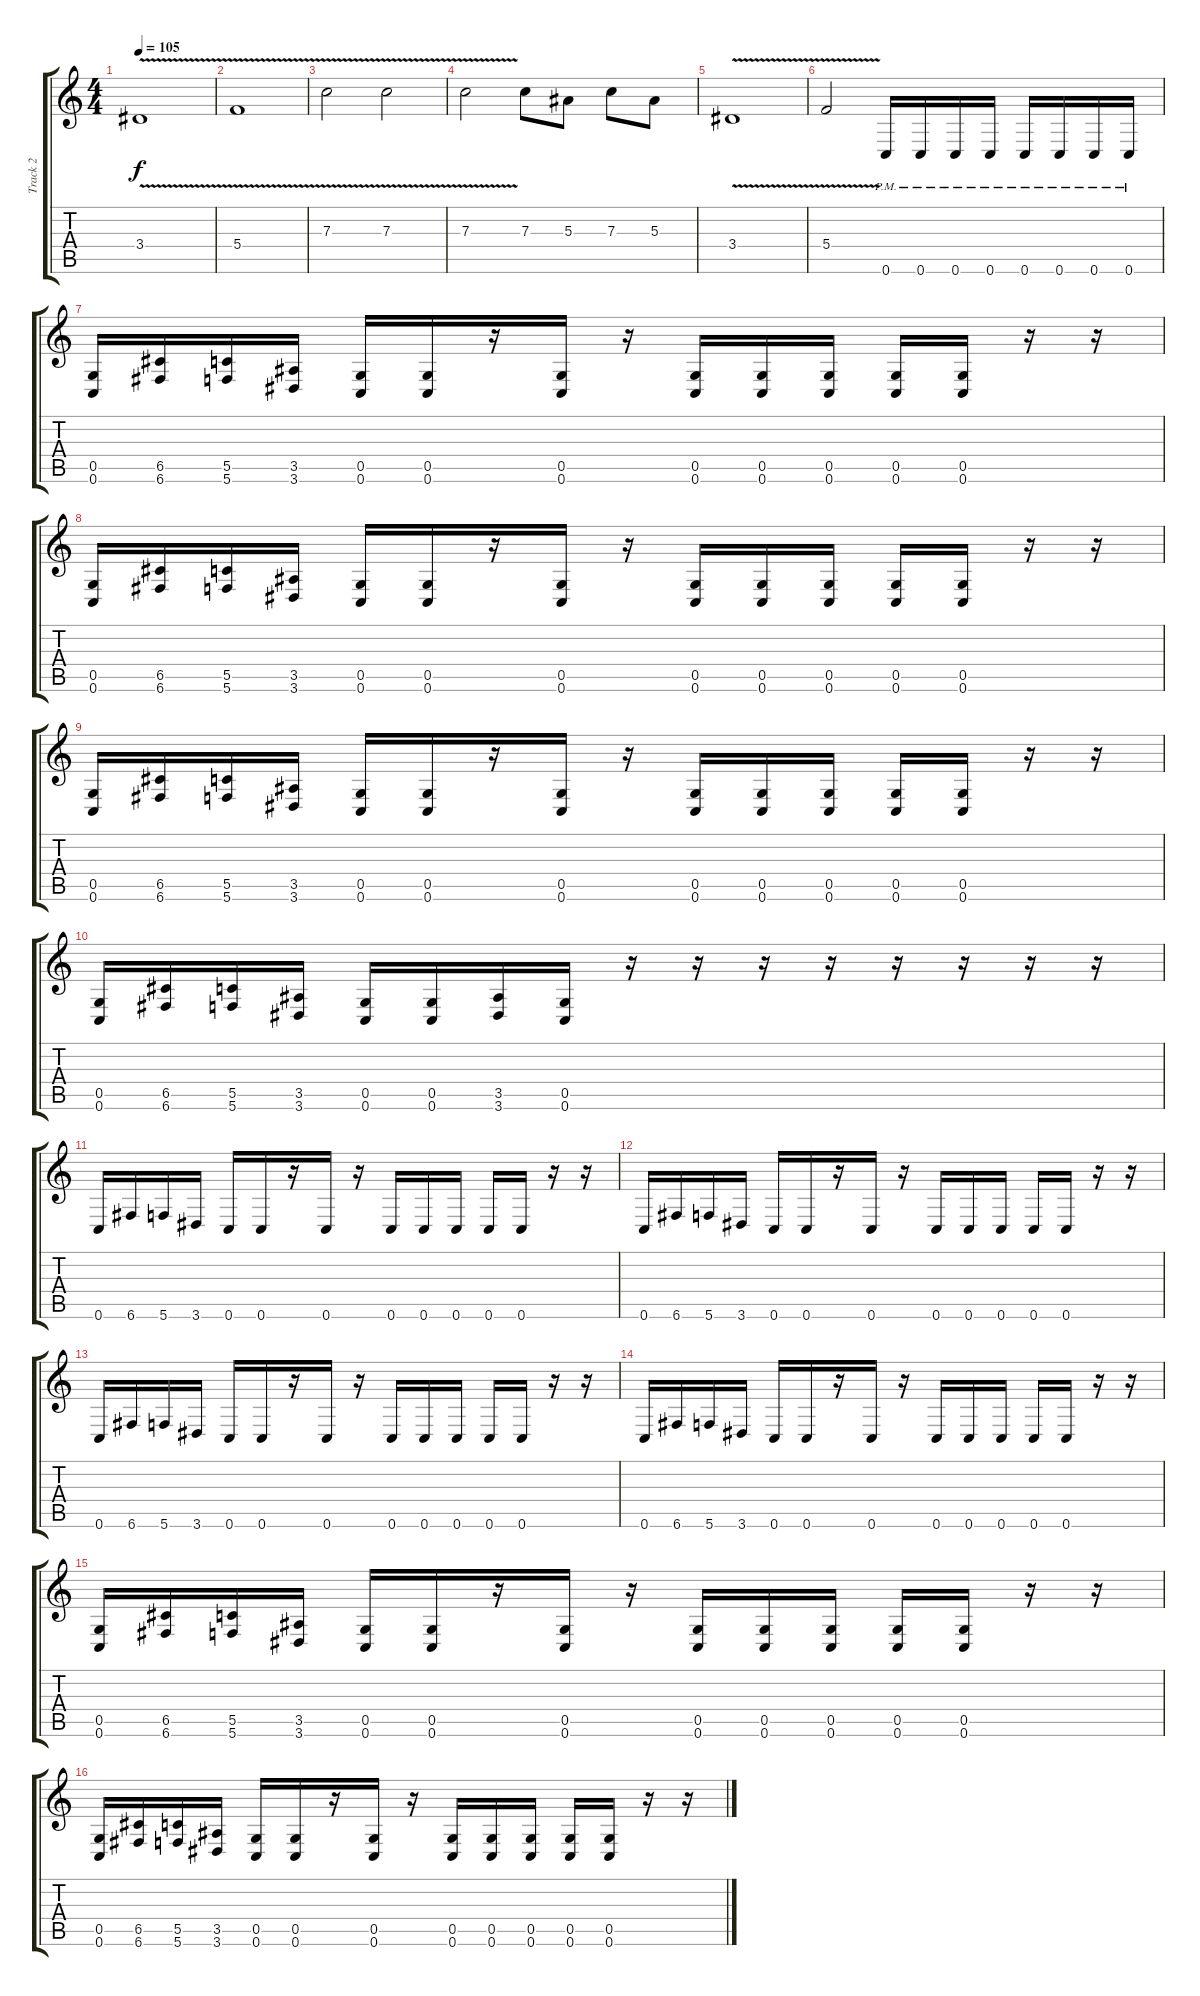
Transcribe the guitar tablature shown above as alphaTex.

\track ("Track 2" "Track 2") {instrument distortionguitar}
\staff {score tabs}
\tuning (D4 A3 F3 C3 G2 C2) {hide}
\ts (4 4)
\tempo 105
\clef g2
\ks c
3.4{v}.1{dy f} |
5.4{v}.1 |
7.3{v}.2 7.3{v}.2 |
7.3{v}.2 7.3.8 5.3.8 7.3.8 5.3.8 |
3.4{v}.1 |
5.4{v}.2 0.6{pm}.16 0.6{pm}.16 0.6{pm}.16 0.6{pm}.16 0.6{pm}.16 0.6{pm}.16 0.6{pm}.16 0.6{pm}.16 |
(0.5 0.6).16 (6.5 6.6).16 (5.5 5.6).16 (3.5 3.6).16 (0.5 0.6).16 (0.5 0.6).16 r.16 (0.5 0.6).16 r.16 (0.5 0.6).16 (0.5 0.6).16 (0.5 0.6).16 (0.5 0.6).16 (0.5 0.6).16 r.16 r.16 |
(0.5 0.6).16 (6.5 6.6).16 (5.5 5.6).16 (3.5 3.6).16 (0.5 0.6).16 (0.5 0.6).16 r.16 (0.5 0.6).16 r.16 (0.5 0.6).16 (0.5 0.6).16 (0.5 0.6).16 (0.5 0.6).16 (0.5 0.6).16 r.16 r.16 |
(0.5 0.6).16 (6.5 6.6).16 (5.5 5.6).16 (3.5 3.6).16 (0.5 0.6).16 (0.5 0.6).16 r.16 (0.5 0.6).16 r.16 (0.5 0.6).16 (0.5 0.6).16 (0.5 0.6).16 (0.5 0.6).16 (0.5 0.6).16 r.16 r.16 |
(0.5 0.6).16 (6.5 6.6).16 (5.5 5.6).16 (3.5 3.6).16 (0.5 0.6).16 (0.5 0.6).16 (3.5 3.6).16 (0.5 0.6).16 r.16 r.16 r.16 r.16 r.16 r.16 r.16 r.16 |
0.6.16 6.6.16 5.6.16 3.6.16 0.6.16 0.6.16 r.16 0.6.16 r.16 0.6.16 0.6.16 0.6.16 0.6.16 0.6.16 r.16 r.16 |
0.6.16 6.6.16 5.6.16 3.6.16 0.6.16 0.6.16 r.16 0.6.16 r.16 0.6.16 0.6.16 0.6.16 0.6.16 0.6.16 r.16 r.16 |
0.6.16 6.6.16 5.6.16 3.6.16 0.6.16 0.6.16 r.16 0.6.16 r.16 0.6.16 0.6.16 0.6.16 0.6.16 0.6.16 r.16 r.16 |
0.6.16 6.6.16 5.6.16 3.6.16 0.6.16 0.6.16 r.16 0.6.16 r.16 0.6.16 0.6.16 0.6.16 0.6.16 0.6.16 r.16 r.16 |
(0.5 0.6).16 (6.5 6.6).16 (5.5 5.6).16 (3.5 3.6).16 (0.5 0.6).16 (0.5 0.6).16 r.16 (0.5 0.6).16 r.16 (0.5 0.6).16 (0.5 0.6).16 (0.5 0.6).16 (0.5 0.6).16 (0.5 0.6).16 r.16 r.16 |
(0.5 0.6).16 (6.5 6.6).16 (5.5 5.6).16 (3.5 3.6).16 (0.5 0.6).16 (0.5 0.6).16 r.16 (0.5 0.6).16 r.16 (0.5 0.6).16 (0.5 0.6).16 (0.5 0.6).16 (0.5 0.6).16 (0.5 0.6).16 r.16 r.16
